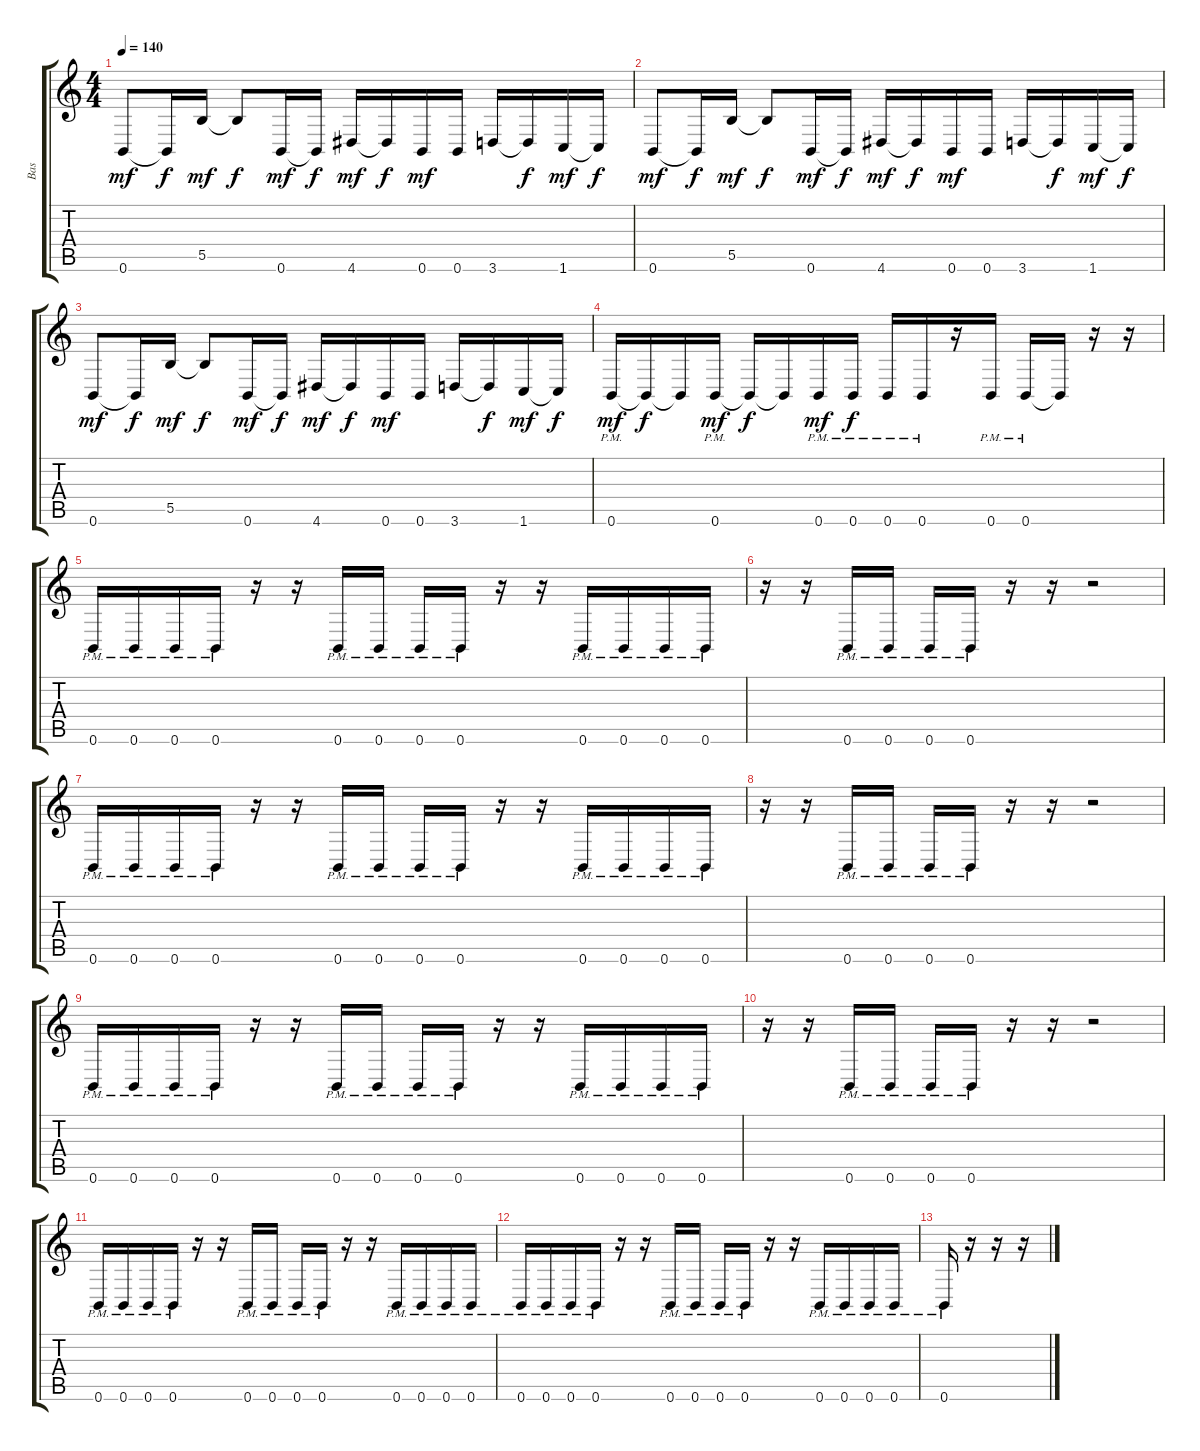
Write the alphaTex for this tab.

\track ("Bas" "Bas") {instrument electricbassfinger}
\staff {score tabs}
\tuning (Db4 Ab3 E3 B2 Gb2 B1) {hide}
\ts (4 4)
\tempo 140
\clef g2
\ks c
0.6.8{dy mf} 0.6{t}.16{dy f} 5.5.16{dy mf} 5.5{t}.8{dy f} 0.6.16{dy mf} 0.6{t}.16{dy f} 4.6.16{dy mf} 4.6{t}.16{dy f} 0.6.16{dy mf} 0.6.16 3.6.16 3.6{t}.16{dy f} 1.6.16{dy mf} 1.6{t}.16{dy f} |
0.6.8{dy mf} 0.6{t}.16{dy f} 5.5.16{dy mf} 5.5{t}.8{dy f} 0.6.16{dy mf} 0.6{t}.16{dy f} 4.6.16{dy mf} 4.6{t}.16{dy f} 0.6.16{dy mf} 0.6.16 3.6.16 3.6{t}.16{dy f} 1.6.16{dy mf} 1.6{t}.16{dy f} |
0.6.8{dy mf} 0.6{t}.16{dy f} 5.5.16{dy mf} 5.5{t}.8{dy f} 0.6.16{dy mf} 0.6{t}.16{dy f} 4.6.16{dy mf} 4.6{t}.16{dy f} 0.6.16{dy mf} 0.6.16 3.6.16 3.6{t}.16{dy f} 1.6.16{dy mf} 1.6{t}.16{dy f} |
0.6{pm}.16{dy mf} 0.6{t}.16{dy f} 0.6{t}.16 0.6{pm}.16{dy mf} 0.6{t}.16{dy f} 0.6{t}.16 0.6{pm}.16{dy mf} 0.6{pm}.16{dy f} 0.6{pm}.16 0.6{pm}.16 r.16 0.6{pm}.16 0.6{pm}.16 0.6{t}.16 r.16 r.16 |
0.6{pm}.16 0.6{pm}.16 0.6{pm}.16 0.6{pm}.16 r.16 r.16 0.6{pm}.16 0.6{pm}.16 0.6{pm}.16 0.6{pm}.16 r.16 r.16 0.6{pm}.16 0.6{pm}.16 0.6{pm}.16 0.6{pm}.16 |
r.16 r.16 0.6{pm}.16 0.6{pm}.16 0.6{pm}.16 0.6{pm}.16 r.16 r.16 r.2 |
0.6{pm}.16 0.6{pm}.16 0.6{pm}.16 0.6{pm}.16 r.16 r.16 0.6{pm}.16 0.6{pm}.16 0.6{pm}.16 0.6{pm}.16 r.16 r.16 0.6{pm}.16 0.6{pm}.16 0.6{pm}.16 0.6{pm}.16 |
r.16 r.16 0.6{pm}.16 0.6{pm}.16 0.6{pm}.16 0.6{pm}.16 r.16 r.16 r.2 |
0.6{pm}.16 0.6{pm}.16 0.6{pm}.16 0.6{pm}.16 r.16 r.16 0.6{pm}.16 0.6{pm}.16 0.6{pm}.16 0.6{pm}.16 r.16 r.16 0.6{pm}.16 0.6{pm}.16 0.6{pm}.16 0.6{pm}.16 |
r.16 r.16 0.6{pm}.16 0.6{pm}.16 0.6{pm}.16 0.6{pm}.16 r.16 r.16 r.2 |
0.6{pm}.16 0.6{pm}.16 0.6{pm}.16 0.6{pm}.16 r.16 r.16 0.6{pm}.16 0.6{pm}.16 0.6{pm}.16 0.6{pm}.16 r.16 r.16 0.6{pm}.16 0.6{pm}.16 0.6{pm}.16 0.6{pm}.16 |
0.6{pm}.16 0.6{pm}.16 0.6{pm}.16 0.6{pm}.16 r.16 r.16 0.6{pm}.16 0.6{pm}.16 0.6{pm}.16 0.6{pm}.16 r.16 r.16 0.6{pm}.16 0.6{pm}.16 0.6{pm}.16 0.6{pm}.16 |
0.6{pm}.16 r.16 r.16 r.16
